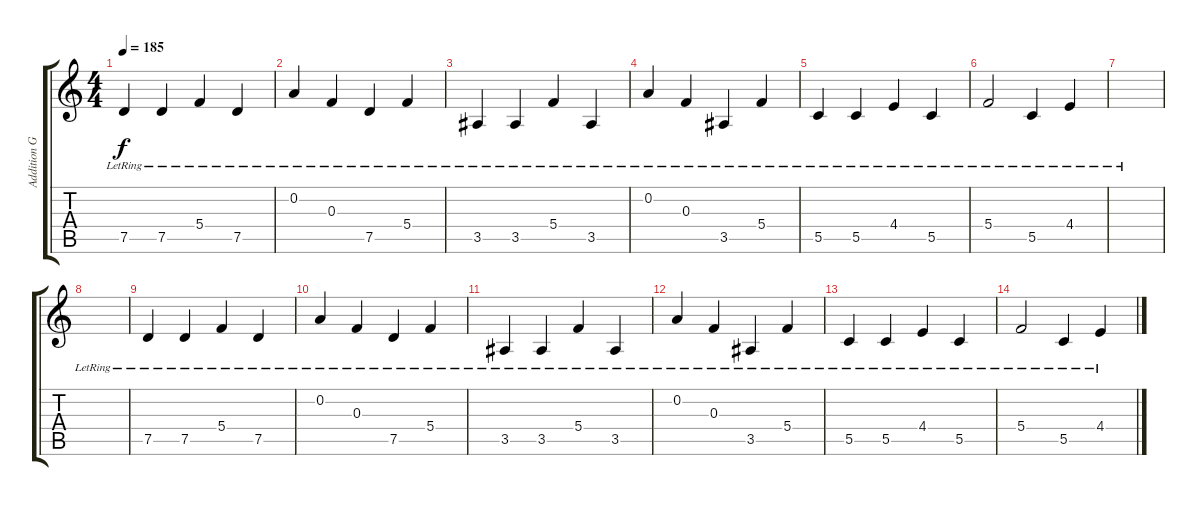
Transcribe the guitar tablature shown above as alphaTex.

\track ("Addition Guitar" "Addition G") {instrument electricguitarclean}
\staff {score tabs}
\tuning (D4 A3 F3 C3 G2 C2) {hide}
\ts (4 4)
\tempo 185
\clef g2
\ks c
7.5{lr}.4{dy f} 7.5{lr}.4 5.4{lr}.4 7.5{lr}.4 |
0.2{lr}.4 0.3{lr}.4 7.5{lr}.4 5.4{lr}.4 |
3.5{lr}.4 3.5{lr}.4 5.4{lr}.4 3.5{lr}.4 |
0.2{lr}.4 0.3{lr}.4 3.5{lr}.4 5.4{lr}.4 |
5.5{lr}.4 5.5{lr}.4 4.4{lr}.4 5.5{lr}.4 |
5.4{lr}.2 5.5{lr}.4 4.4{lr}.4 |
|
|
7.5{lr}.4 7.5{lr}.4 5.4{lr}.4 7.5{lr}.4 |
0.2{lr}.4 0.3{lr}.4 7.5{lr}.4 5.4{lr}.4 |
3.5{lr}.4 3.5{lr}.4 5.4{lr}.4 3.5{lr}.4 |
0.2{lr}.4 0.3{lr}.4 3.5{lr}.4 5.4{lr}.4 |
5.5{lr}.4 5.5{lr}.4 4.4{lr}.4 5.5{lr}.4 |
5.4{lr}.2 5.5{lr}.4 4.4{lr}.4{txt ""}
